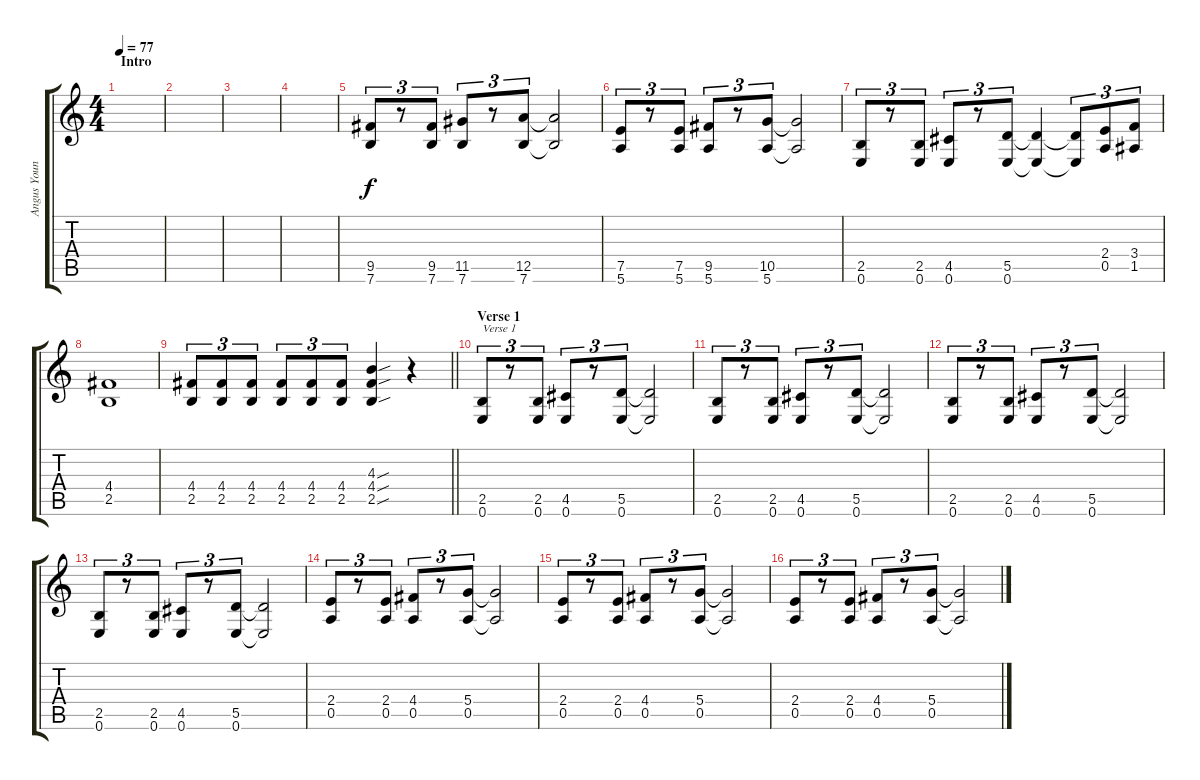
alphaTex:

\track ("Angus Young" "Angus Youn") {instrument distortionguitar}
\staff {score tabs}
\tuning (E4 B3 G3 D3 A2 E2) {hide}
\ts (4 4)
\section ("" "Intro")
\tempo 77
\clef g2
\ks c
|
|
|
|
(9.5 7.6).8{tu (3 2)} r.8{tu (3 2)} (9.5 7.6).8{tu (3 2)} (11.5 7.6).8{tu (3 2)} r.8{tu (3 2)} (12.5 7.6).8{tu (3 2)} (12.5{t} 7.6{t}).2 |
(7.5 5.6).8{tu (3 2)} r.8{tu (3 2)} (7.5 5.6).8{tu (3 2)} (9.5 5.6).8{tu (3 2)} r.8{tu (3 2)} (10.5 5.6).8{tu (3 2)} (10.5{t} 5.6{t}).2 |
(2.5 0.6).8{tu (3 2)} r.8{tu (3 2)} (2.5 0.6).8{tu (3 2)} (4.5 0.6).8{tu (3 2)} r.8{tu (3 2)} (5.5 0.6).8{tu (3 2)} (5.5{t} 0.6{t}).4 (5.5{t} 0.6{t}).8{tu (3 2)} (2.4 0.5).8{tu (3 2)} (3.4 1.5).8{tu (3 2)} |
(4.4 2.5).1 |
\barLineRight lightlight
(4.4 2.5).8{tu (3 2)} (4.4 2.5).8{tu (3 2)} (4.4 2.5).8{tu (3 2)} (4.4 2.5).8{tu (3 2)} (4.4 2.5).8{tu (3 2)} (4.4 2.5).8{tu (3 2)} (4.3{sou} 4.4{sou} 2.5{sou}).4 r.4 |
\section ("" "Verse 1")
(2.5 0.6).8{tu (3 2) txt "Verse 1" volume 10 instrument electricguitarmuted} r.8{tu (3 2)} (2.5 0.6).8{tu (3 2)} (4.5 0.6).8{tu (3 2)} r.8{tu (3 2)} (5.5 0.6).8{tu (3 2)} (5.5{t} 0.6{t}).2 |
(2.5 0.6).8{tu (3 2)} r.8{tu (3 2)} (2.5 0.6).8{tu (3 2)} (4.5 0.6).8{tu (3 2)} r.8{tu (3 2)} (5.5 0.6).8{tu (3 2)} (5.5{t} 0.6{t}).2 |
(2.5 0.6).8{tu (3 2)} r.8{tu (3 2)} (2.5 0.6).8{tu (3 2)} (4.5 0.6).8{tu (3 2)} r.8{tu (3 2)} (5.5 0.6).8{tu (3 2)} (5.5{t} 0.6{t}).2 |
(2.5 0.6).8{tu (3 2)} r.8{tu (3 2)} (2.5 0.6).8{tu (3 2)} (4.5 0.6).8{tu (3 2)} r.8{tu (3 2)} (5.5 0.6).8{tu (3 2)} (5.5{t} 0.6{t}).2 |
(2.4 0.5).8{tu (3 2)} r.8{tu (3 2)} (2.4 0.5).8{tu (3 2)} (4.4 0.5).8{tu (3 2)} r.8{tu (3 2)} (5.4 0.5).8{tu (3 2)} (5.4{t} 0.5{t}).2 |
(2.4 0.5).8{tu (3 2)} r.8{tu (3 2)} (2.4 0.5).8{tu (3 2)} (4.4 0.5).8{tu (3 2)} r.8{tu (3 2)} (5.4 0.5).8{tu (3 2)} (5.4{t} 0.5{t}).2 |
(2.4 0.5).8{tu (3 2)} r.8{tu (3 2)} (2.4 0.5).8{tu (3 2)} (4.4 0.5).8{tu (3 2)} r.8{tu (3 2)} (5.4 0.5).8{tu (3 2)} (5.4{t} 0.5{t}).2
